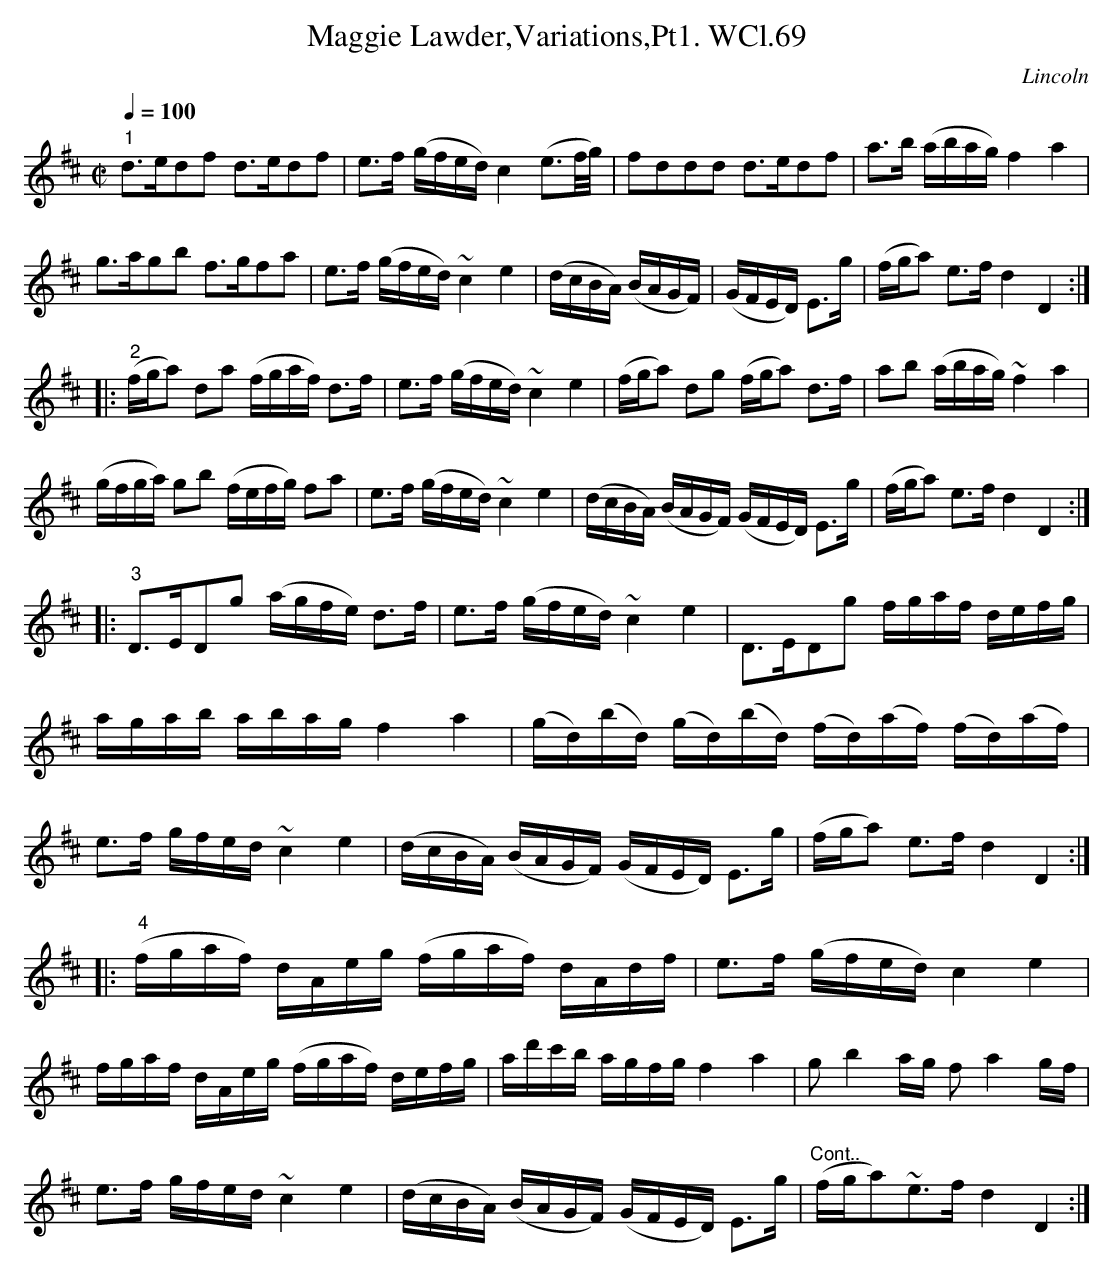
X:1
T:Maggie Lawder,Variations,Pt1. WCl.69
L:1/8
M:C|
O:Lincoln
Q:1/4=100
K:D
"1"d>edf d>edf|e>f (g/f/e/d/)c2 (e3/2f/4g/4)|fddd d>edf|\
a>b (a/b/a/g/)f2a2|!
g>agb f>gfa|e>f (g/f/e/d/) ~c2e2|\
(d/c/B/A/) (B/A/G/F/)|(G/F/E/D/) E>g|(f/g/a) e>fd2D2:|!
|:"2"(f/g/a )da (f/g/a/f/) d>f|e>f (g/f/e/d/)~c2e2|\
(f/g/a) dg (f/g/a) d>f|\
ab (a/b/a/g/)~f2a2|!
(g/f/g/a/) gb (f/e/f/g/) fa|e>f (g/f/e/d/)~c2e2|\
(d/c/B/A/) (B/A/G/F/) (G/F/E/D/) E>g|(f/g/a) e>fd2D2:|!
|:"3"D>EDg (a/g/f/e/) d>f|e>f (g/f/e/d/) ~c2e2|D>EDg f/g/a/f/ d/e/f/g/|!
a/g/a/b/ a/b/a/g/ f2a2|(g/d/)(b/d/) (g/d/)(b/d/) (f/d/)(a/f/) (f/d/)(a/f/) |!
e>f g/f/e/d/ ~c2e2|(d/c/B/A/) (B/A/G/F/) (G/F/E/D/) E>g|\
(f/g/a) e>f d2D2:|!
|:"4"(f/g/a/f/) d/A/e/g/ (f/g/a/f/) d/A/d/f/|e>f (g/f/e/d/) c2 e2|!
f/g/a/f/ d/A/e/g/ (f/g/a/f/) d/e/f/g/|\
a/d'/c'/b/ a/g/f/g/ f2a2|\
gb2a/g/ fa2g/f/|!
e>f g/f/e/d/ ~c2e2|(d/c/B/A/) (B/A/G/F/) (G/F/E/D/) E>g|\
"Cont.."(f/g/a)~e>f d2D2:|
